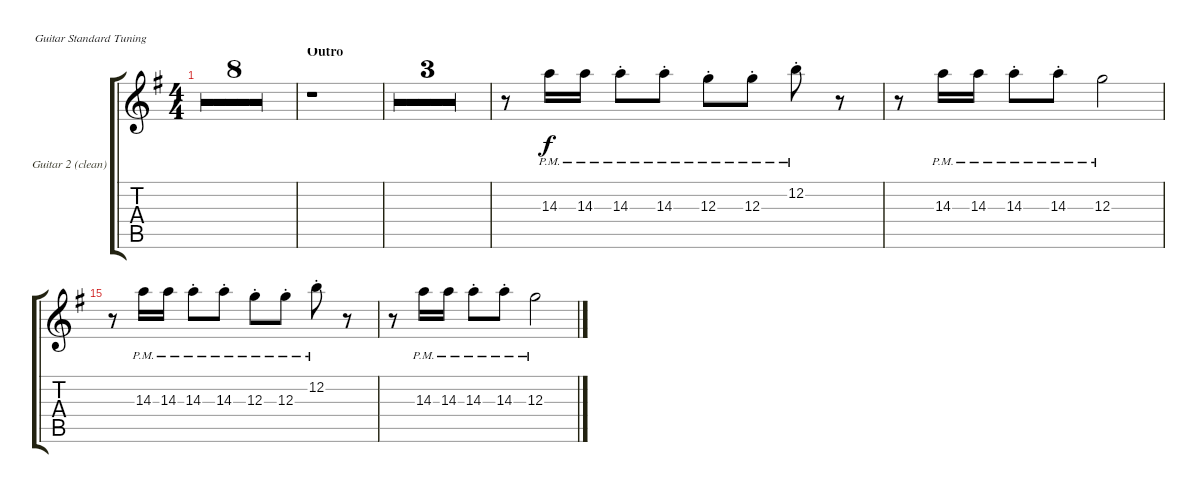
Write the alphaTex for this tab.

\defaultSystemsLayout 4
\bracketExtendMode groupsimilarinstruments
\useSystemSignSeparator
\multiBarRest
\multiTrackTrackNamePolicy allsystems
\firstSystemTrackNameMode fullname
\firstSystemTrackNameOrientation horizontal
\otherSystemsTrackNameOrientation horizontal
\defaultBarNumberDisplay FirstOfSystem
\track ("Guitar 2 (clean)" "Gtr. 2") {multiBarRest instrument overdrivenguitar}
\staff {score tabs}
\tuning (E4 B3 G3 D3 A2 E2)
\ts (4 4)
\tempo 138
\clef g2
\ks g
r.1{dy f} |
r.1 |
r.1 |
r.1 |
r.1 |
r.1 |
r.1 |
\barLineRight lightlight
r.1 |
\section ("" "Outro")
r.1 |
r.1 |
r.1 |
r.1 |
r.8 14.3{pm}.16 14.3{pm}.16 14.3{pm st}.8 14.3{pm st}.8 12.3{pm st}.8 12.3{pm st}.8 12.2{pm st}.8 r.8 |
r.8 14.3{pm}.16 14.3{pm}.16 14.3{pm st}.8 14.3{pm st}.8 12.3{pm}.2 |
r.8 14.3{pm}.16 14.3{pm}.16 14.3{pm st}.8 14.3{pm st}.8 12.3{pm st}.8 12.3{pm st}.8 12.2{pm st}.8 r.8 |
r.8 14.3{pm}.16 14.3{pm}.16 14.3{pm st}.8 14.3{pm st}.8 12.3{pm}.2
